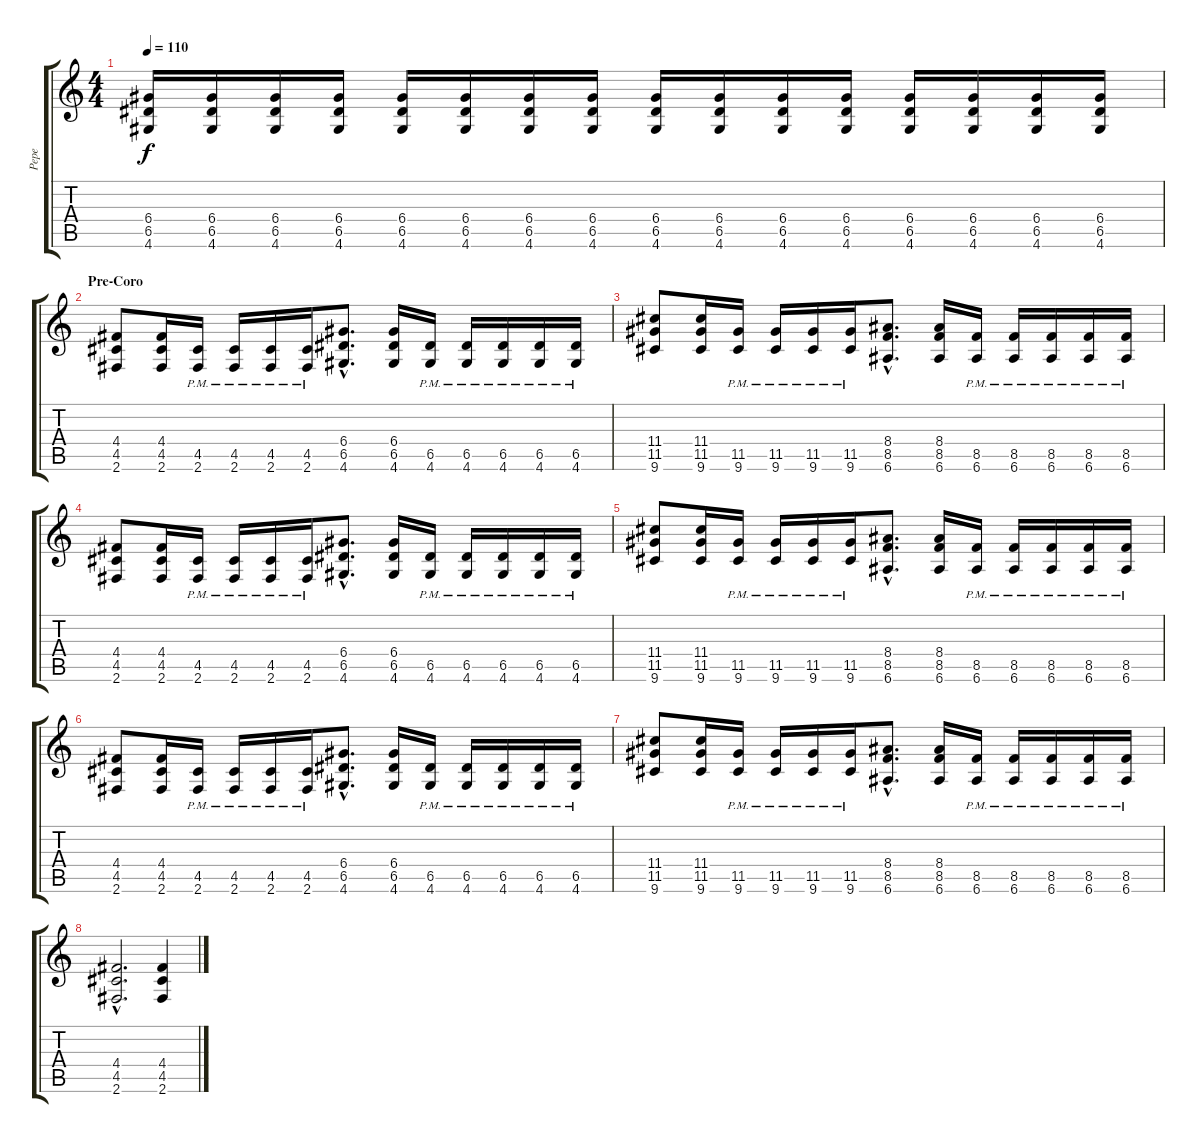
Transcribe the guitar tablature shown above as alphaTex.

\track ("Pepe" "Pepe") {instrument distortionguitar}
\staff {score tabs}
\tuning (E4 B3 G3 D3 A2 E2) {hide}
\ts (4 4)
\tempo 110
\clef g2
\ks c
(6.4 6.5 4.6).16{dy f} (6.4 6.5 4.6).16 (6.4 6.5 4.6).16 (6.4 6.5 4.6).16 (6.4 6.5 4.6).16 (6.4 6.5 4.6).16 (6.4 6.5 4.6).16 (6.4 6.5 4.6).16 (6.4 6.5 4.6).16 (6.4 6.5 4.6).16 (6.4 6.5 4.6).16 (6.4 6.5 4.6).16 (6.4 6.5 4.6).16 (6.4 6.5 4.6).16 (6.4 6.5 4.6).16 (6.4 6.5 4.6).16 |
\section ("" "Pre-Coro")
(4.4 4.5 2.6).8 (4.4 4.5 2.6).16 (4.5{pm} 2.6{pm}).16 (4.5{pm} 2.6{pm}).16 (4.5{pm} 2.6{pm}).16 (4.5{pm} 2.6{pm}).16 (6.4{hac} 6.5{hac} 4.6{hac}).8{d} (6.4 6.5 4.6).16 (6.5{pm} 4.6{pm}).16 (6.5{pm} 4.6{pm}).16 (6.5{pm} 4.6{pm}).16 (6.5{pm} 4.6{pm}).16 (6.5{pm} 4.6{pm}).16 |
(11.4 11.5 9.6).8 (11.4 11.5 9.6).16 (11.5{pm} 9.6{pm}).16 (11.5{pm} 9.6{pm}).16 (11.5{pm} 9.6{pm}).16 (11.5{pm} 9.6{pm}).16 (8.4{hac} 8.5{hac} 6.6{hac}).8{d} (8.4 8.5 6.6).16 (8.5{pm} 6.6{pm}).16 (8.5{pm} 6.6{pm}).16 (8.5{pm} 6.6{pm}).16 (8.5{pm} 6.6{pm}).16 (8.5{pm} 6.6{pm}).16 |
(4.4 4.5 2.6).8 (4.4 4.5 2.6).16 (4.5{pm} 2.6{pm}).16 (4.5{pm} 2.6{pm}).16 (4.5{pm} 2.6{pm}).16 (4.5{pm} 2.6{pm}).16 (6.4{hac} 6.5{hac} 4.6{hac}).8{d} (6.4 6.5 4.6).16 (6.5{pm} 4.6{pm}).16 (6.5{pm} 4.6{pm}).16 (6.5{pm} 4.6{pm}).16 (6.5{pm} 4.6{pm}).16 (6.5{pm} 4.6{pm}).16 |
(11.4 11.5 9.6).8 (11.4 11.5 9.6).16 (11.5{pm} 9.6{pm}).16 (11.5{pm} 9.6{pm}).16 (11.5{pm} 9.6{pm}).16 (11.5{pm} 9.6{pm}).16 (8.4{hac} 8.5{hac} 6.6{hac}).8{d} (8.4 8.5 6.6).16 (8.5{pm} 6.6{pm}).16 (8.5{pm} 6.6{pm}).16 (8.5{pm} 6.6{pm}).16 (8.5{pm} 6.6{pm}).16 (8.5{pm} 6.6{pm}).16 |
(4.4 4.5 2.6).8 (4.4 4.5 2.6).16 (4.5{pm} 2.6{pm}).16 (4.5{pm} 2.6{pm}).16 (4.5{pm} 2.6{pm}).16 (4.5{pm} 2.6{pm}).16 (6.4{hac} 6.5{hac} 4.6{hac}).8{d} (6.4 6.5 4.6).16 (6.5{pm} 4.6{pm}).16 (6.5{pm} 4.6{pm}).16 (6.5{pm} 4.6{pm}).16 (6.5{pm} 4.6{pm}).16 (6.5{pm} 4.6{pm}).16 |
(11.4 11.5 9.6).8 (11.4 11.5 9.6).16 (11.5{pm} 9.6{pm}).16 (11.5{pm} 9.6{pm}).16 (11.5{pm} 9.6{pm}).16 (11.5{pm} 9.6{pm}).16 (8.4{hac} 8.5{hac} 6.6{hac}).8{d} (8.4 8.5 6.6).16 (8.5{pm} 6.6{pm}).16 (8.5{pm} 6.6{pm}).16 (8.5{pm} 6.6{pm}).16 (8.5{pm} 6.6{pm}).16 (8.5{pm} 6.6{pm}).16 |
(4.4{hac} 4.5{hac} 2.6{hac}).2{d} (4.4 4.5 2.6).4
